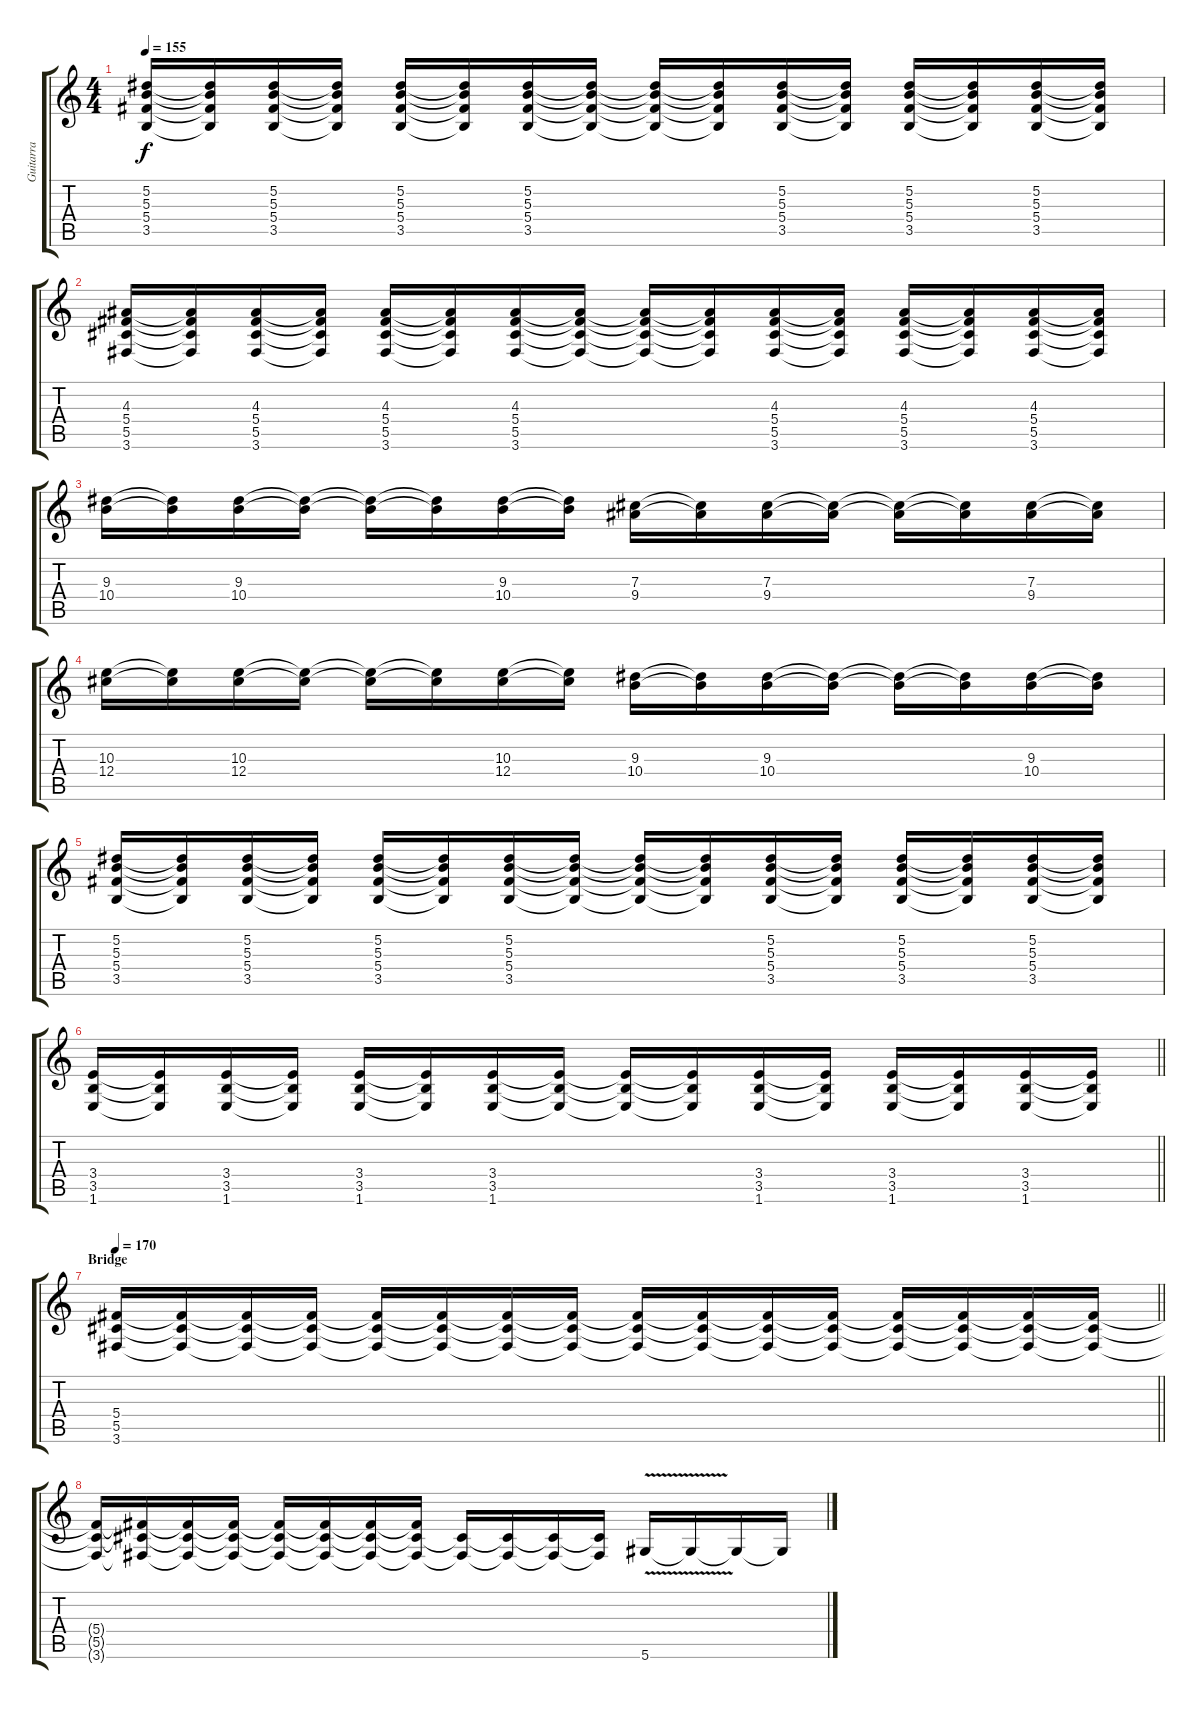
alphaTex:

\track ("Guitarra" "Guitarra") {instrument electricguitarjazz}
\staff {score tabs}
\tuning (Eb4 Bb3 Gb3 Db3 Ab2 Eb2) {hide}
\ts (4 4)
\tempo 155
\clef g2
\ks c
(5.2 5.3 5.4 3.5).16{dy f} (5.2{t} 5.3{t} 5.4{t} 3.5{t}).16 (5.2 5.3 5.4 3.5).16 (5.2{t} 5.3{t} 5.4{t} 3.5{t}).16 (5.2 5.3 5.4 3.5).16 (5.2{t} 5.3{t} 5.4{t} 3.5{t}).16 (5.2 5.3 5.4 3.5).16 (5.2{t} 5.3{t} 5.4{t} 3.5{t}).16 (5.2{t} 5.3{t} 5.4{t} 3.5{t}).16 (5.2{t} 5.3{t} 5.4{t} 3.5{t}).16 (5.2 5.3 5.4 3.5).16 (5.2{t} 5.3{t} 5.4{t} 3.5{t}).16 (5.2 5.3 5.4 3.5).16 (5.2{t} 5.3{t} 5.4{t} 3.5{t}).16 (5.2 5.3 5.4 3.5).16 (5.2{t} 5.3{t} 5.4{t} 3.5{t}).16 |
(4.3 5.4 5.5 3.6).16 (4.3{t} 5.4{t} 5.5{t} 3.6{t}).16 (4.3 5.4 5.5 3.6).16 (4.3{t} 5.4{t} 5.5{t} 3.6{t}).16 (4.3 5.4 5.5 3.6).16 (4.3{t} 5.4{t} 5.5{t} 3.6{t}).16 (4.3 5.4 5.5 3.6).16 (4.3{t} 5.4{t} 5.5{t} 3.6{t}).16 (4.3{t} 5.4{t} 5.5{t} 3.6{t}).16 (4.3{t} 5.4{t} 5.5{t} 3.6{t}).16 (4.3 5.4 5.5 3.6).16 (4.3{t} 5.4{t} 5.5{t} 3.6{t}).16 (4.3 5.4 5.5 3.6).16 (4.3{t} 5.4{t} 5.5{t} 3.6{t}).16 (4.3 5.4 5.5 3.6).16 (4.3{t} 5.4{t} 5.5{t} 3.6{t}).16 |
(9.3 10.4).16 (9.3{t} 10.4{t}).16 (9.3 10.4).16 (9.3{t} 10.4{t}).16 (9.3{t} 10.4{t}).16 (9.3{t} 10.4{t}).16 (9.3 10.4).16 (9.3{t} 10.4{t}).16 (7.3 9.4).16 (7.3{t} 9.4{t}).16 (7.3 9.4).16 (7.3{t} 9.4{t}).16 (7.3{t} 9.4{t}).16 (7.3{t} 9.4{t}).16 (7.3 9.4).16 (7.3{t} 9.4{t}).16 |
(10.3 12.4).16 (10.3{t} 12.4{t}).16 (10.3 12.4).16 (10.3{t} 12.4{t}).16 (10.3{t} 12.4{t}).16 (10.3{t} 12.4{t}).16 (10.3 12.4).16 (10.3{t} 12.4{t}).16 (9.3 10.4).16 (9.3{t} 10.4{t}).16 (9.3 10.4).16 (9.3{t} 10.4{t}).16 (9.3{t} 10.4{t}).16 (9.3{t} 10.4{t}).16 (9.3 10.4).16 (9.3{t} 10.4{t}).16 |
(5.2 5.3 5.4 3.5).16 (5.2{t} 5.3{t} 5.4{t} 3.5{t}).16 (5.2 5.3 5.4 3.5).16 (5.2{t} 5.3{t} 5.4{t} 3.5{t}).16 (5.2 5.3 5.4 3.5).16 (5.2{t} 5.3{t} 5.4{t} 3.5{t}).16 (5.2 5.3 5.4 3.5).16 (5.2{t} 5.3{t} 5.4{t} 3.5{t}).16 (5.2{t} 5.3{t} 5.4{t} 3.5{t}).16 (5.2{t} 5.3{t} 5.4{t} 3.5{t}).16 (5.2 5.3 5.4 3.5).16 (5.2{t} 5.3{t} 5.4{t} 3.5{t}).16 (5.2 5.3 5.4 3.5).16 (5.2{t} 5.3{t} 5.4{t} 3.5{t}).16 (5.2 5.3 5.4 3.5).16 (5.2{t} 5.3{t} 5.4{t} 3.5{t}).16 |
\barLineRight lightlight
(3.4 3.5 1.6).16 (3.4{t} 3.5{t} 1.6{t}).16 (3.4 3.5 1.6).16 (3.4{t} 3.5{t} 1.6{t}).16 (3.4 3.5 1.6).16 (3.4{t} 3.5{t} 1.6{t}).16 (3.4 3.5 1.6).16 (3.4{t} 3.5{t} 1.6{t}).16 (3.4{t} 3.5{t} 1.6{t}).16 (3.4{t} 3.5{t} 1.6{t}).16 (3.4 3.5 1.6).16 (3.4{t} 3.5{t} 1.6{t}).16 (3.4 3.5 1.6).16 (3.4{t} 3.5{t} 1.6{t}).16 (3.4 3.5 1.6).16 (3.4{t} 3.5{t} 1.6{t}).16 |
\section ("" "Bridge")
\tempo 170
\barLineRight lightlight
(5.4 5.5 3.6).16 (5.4{t} 5.5{t} 3.6{t}).16 (5.4{t} 5.5{t} 3.6{t}).16 (5.4{t} 5.5{t} 3.6{t}).16 (5.4{t} 5.5{t} 3.6{t}).16 (5.4{t} 5.5{t} 3.6{t}).16 (5.4{t} 5.5{t} 3.6{t}).16 (5.4{t} 5.5{t} 3.6{t}).16 (5.4{t} 5.5{t} 3.6{t}).16 (5.4{t} 5.5{t} 3.6{t}).16 (5.4{t} 5.5{t} 3.6{t}).16 (5.4{t} 5.5{t} 3.6{t}).16 (5.4{t} 5.5{t} 3.6{t}).16 (5.4{t} 5.5{t} 3.6{t}).16 (5.4{t} 5.5{t} 3.6{t}).16 (5.4{t} 5.5{t} 3.6{t}).16 |
(5.4{t} 5.5{t} 3.6{t}).16 (5.4{t} 5.5{t} 3.6{t}).16 (5.4{t} 5.5{t} 3.6{t}).16 (5.4{t} 5.5{t} 3.6{t}).16 (5.4{t} 5.5{t} 3.6{t}).16 (5.4{t} 5.5{t} 3.6{t}).16 (5.4{t} 5.5{t} 3.6{t}).16 (5.4{t} 5.5{t} 3.6{t}).16 (5.5{t} 3.6{t}).16 (5.5{t} 3.6{t}).16 (5.5{t} 3.6{t}).16 (5.5{t} 3.6{t}).16 5.6{v}.16 5.6{t}.16 5.6{t}.16 5.6{t}.16
